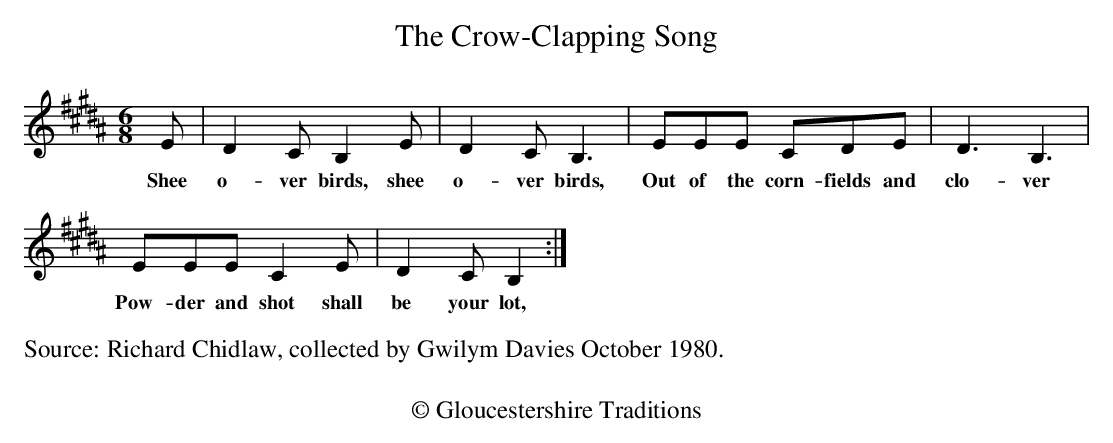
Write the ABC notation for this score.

X:1
T: The Crow-Clapping Song
M: 6/8
L: 1/8
K: B
E | D2CB,2E | D2CB,3 | EEE CDE | D3B,3 |
w:Shee o-ver birds, shee o-ver birds, Out of the corn-fields and clo-ver
EEEC2E | D2CB,2 :|]
w:Pow-der and shot shall be your lot,
